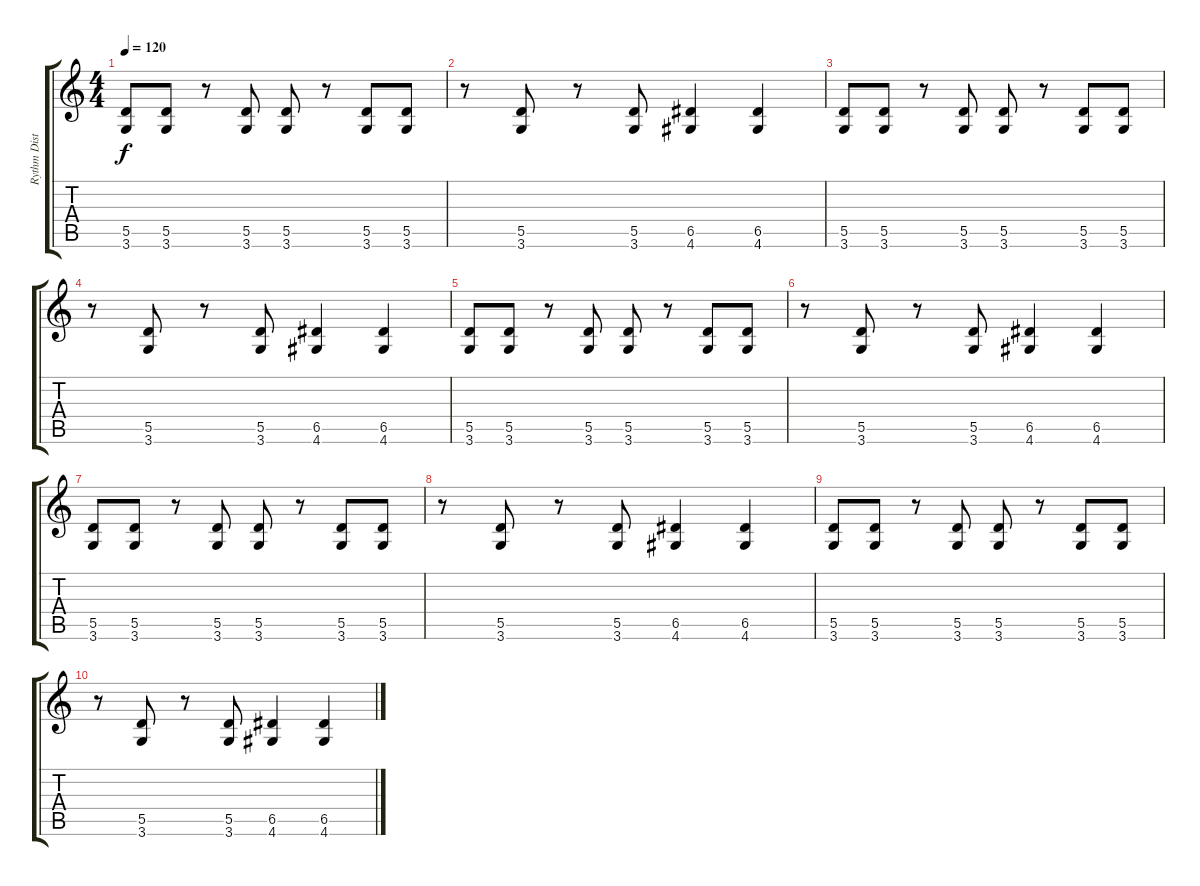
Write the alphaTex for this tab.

\track ("Rythm Distortion Guitar 1" "Rythm Dist") {instrument distortionguitar}
\staff {score tabs}
\tuning (E4 B3 G3 D3 A2 E2) {hide}
\ts (4 4)
\tempo 120
\clef g2
\ks c
(5.5 3.6).8{dy f} (5.5 3.6).8 r.8 (5.5 3.6).8 (5.5 3.6).8 r.8 (5.5 3.6).8 (5.5 3.6).8 |
r.8 (5.5 3.6).8 r.8 (5.5 3.6).8 (6.5 4.6).4 (6.5 4.6).4 |
(5.5 3.6).8 (5.5 3.6).8 r.8 (5.5 3.6).8 (5.5 3.6).8 r.8 (5.5 3.6).8 (5.5 3.6).8 |
r.8 (5.5 3.6).8 r.8 (5.5 3.6).8 (6.5 4.6).4 (6.5 4.6).4 |
(5.5 3.6).8 (5.5 3.6).8 r.8 (5.5 3.6).8 (5.5 3.6).8 r.8 (5.5 3.6).8 (5.5 3.6).8 |
r.8 (5.5 3.6).8 r.8 (5.5 3.6).8 (6.5 4.6).4 (6.5 4.6).4 |
(5.5 3.6).8 (5.5 3.6).8 r.8 (5.5 3.6).8 (5.5 3.6).8 r.8 (5.5 3.6).8 (5.5 3.6).8 |
r.8 (5.5 3.6).8 r.8 (5.5 3.6).8 (6.5 4.6).4 (6.5 4.6).4 |
(5.5 3.6).8 (5.5 3.6).8 r.8 (5.5 3.6).8 (5.5 3.6).8 r.8 (5.5 3.6).8 (5.5 3.6).8 |
r.8 (5.5 3.6).8 r.8 (5.5 3.6).8 (6.5 4.6).4 (6.5 4.6).4
